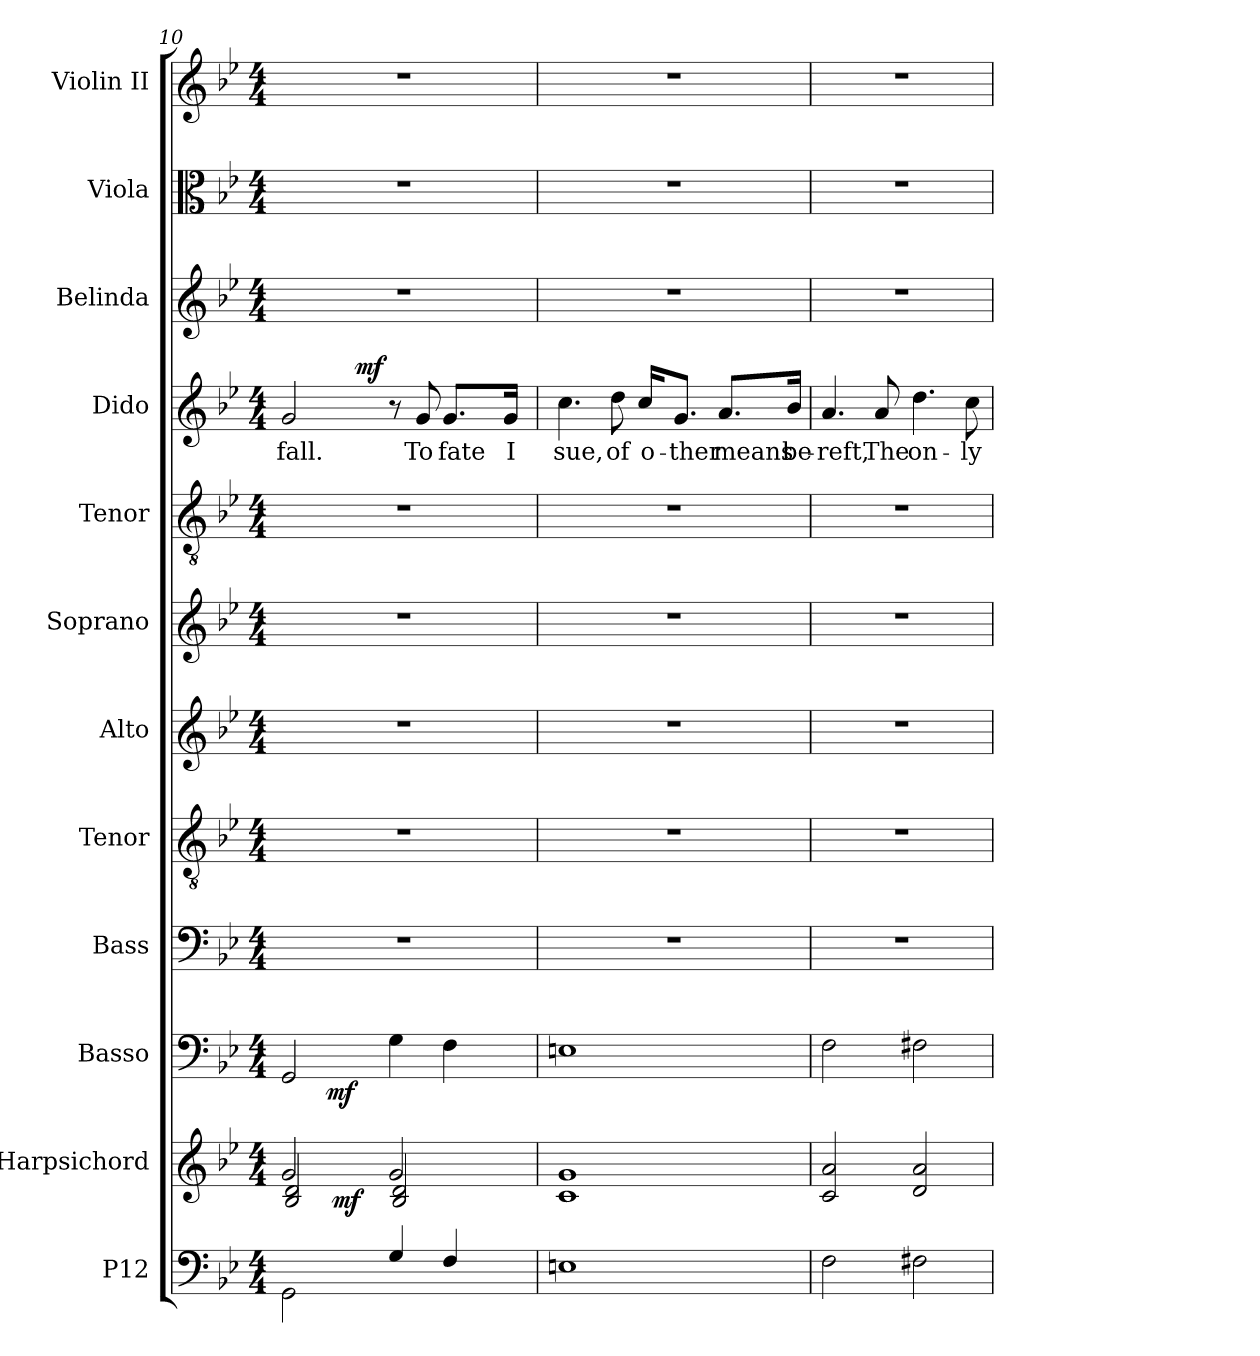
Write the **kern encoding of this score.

**kern	**kern	**dynam	**kern	**dynam	**kern	**kern	**kern	**kern	**kern	**kern	**text	**dynam	**kern	**kern	**kern
*part12	*part11	*part11	*part10	*part10	*part9	*part8	*part7	*part6	*part5	*part4	*part4	*part4	*part3	*part2	*part1
*staff12	*staff11	*staff11	*staff10	*staff10	*staff9	*staff8	*staff7	*staff6	*staff5	*staff4	*staff4	*staff4	*staff3	*staff2	*staff1
*I"P12	*I"Harpsichord	*	*I"Basso	*	*I"Bass	*I"Tenor	*I"Alto	*I"Soprano	*I"Tenor	*I"Dido	*	*	*I"Belinda	*I"Viola	*I"Violin II
*	*	*	*I'B	*	*I'B.	*	*I'A.	*I'S.	*	*I'Dido	*	*	*I'Belinda	*I'Viola	*I'Vln. II
*clefF4	*clefG2	*	*clefF4	*	*clefF4	*clefGv2	*clefG2	*clefG2	*clefGv2	*clefG2	*	*	*clefG2	*clefC3	*clefG2
*	*	*	*	*	*	*ITrd7c12	*	*	*ITrd7c12	*	*	*	*	*	*
*k[b-e-]	*k[b-e-]	*	*k[b-e-]	*	*k[b-e-]	*k[b-e-]	*k[b-e-]	*k[b-e-]	*k[b-e-]	*k[b-e-]	*	*	*k[b-e-]	*k[b-e-]	*k[b-e-]
*g:	*g:	*	*g:	*	*g:	*g:	*g:	*g:	*g:	*g:	*	*	*g:	*g:	*g:
*M4/4	*M4/4	*	*M4/4	*	*M4/4	*M4/4	*M4/4	*M4/4	*M4/4	*M4/4	*	*	*M4/4	*M4/4	*M4/4
=10	=10	=10	=10	=10	=10	=10	=10	=10	=10	=10	=10	=10	=10	=10	=10
*	*^	*	*	*	*	*	*	*	*	*	*	*	*	*	*
!	!	!	!	!	!	!	!	!	!	!	!	!LO:LY:b:color=#000000	!	!	!	!
*	*	*^	*	*^	*	*	*	*	*	*	*^	*	*	*	*	*
2GGi\	2gi/	2B-i/ 2di	4ryy	.	2GGi/	4ryy	.	1r	1r	1r	1r	1r	2gi/	4ryy	fall.	.	1r	1r	1r
.	.	.	64ryy	.	.	256ryy	.	.	.	.	.	.	.	16ryy	.	.	.	.	.
.	.	.	.	.	.	1024ryy	.	.	.	.	.	.	.	.	.	.	.	.	.
.	.	.	.	.	.	2ryy	mf	.	.	.	.	.	.	.	.	.	.	.	.
.	.	.	2ryy	mf	.	.	.	.	.	.	.	.	.	.	.	.	.	.	.
.	.	.	.	.	.	.	.	.	.	.	.	.	.	64ryy	.	.	.	.	.
.	.	.	.	.	.	.	.	.	.	.	.	.	.	2ryy	.	mf	.	.	.
4Gi/	2gi/	2B-i/ 2di	.	.	4Gi\	.	.	.	.	.	.	.	8r	.	.	.	.	.	.
!	!	!	!	!	!	!	!	!	!	!	!	!	!	!	!LO:LY:b:color=#000000	!	!	!	!
.	.	.	.	.	.	.	.	.	.	.	.	.	8gi/	.	To	.	.	.	.
!	!	!	!	!	!	!	!	!	!	!	!	!	!	!	!LO:LY:b:color=#000000	!	!	!	!
4Fi/	.	.	.	.	4Fi\	.	.	.	.	.	.	.	8.gi/L	.	fate	.	.	.	.
.	.	.	.	.	.	8ryy	.	.	.	.	.	.	.	.	.	.	.	.	.
.	.	.	8...ryy	.	.	.	.	.	.	.	.	.	.	.	.	.	.	.	.
.	.	.	.	.	.	.	.	.	.	.	.	.	.	8ryy	.	.	.	.	.
.	.	.	.	.	.	16ryy	.	.	.	.	.	.	.	.	.	.	.	.	.
!	!	!	!	!	!	!	!	!	!	!	!	!	!	!	!LO:LY:b:color=#000000	!	!	!	!
.	.	.	.	.	.	.	.	.	.	.	.	.	16gi/Jk	.	I	.	.	.	.
.	.	.	.	.	.	32ryy	.	.	.	.	.	.	.	.	.	.	.	.	.
.	.	.	.	.	.	.	.	.	.	.	.	.	.	32.ryy	.	.	.	.	.
.	.	.	.	.	.	64ryy	.	.	.	.	.	.	.	.	.	.	.	.	.
.	.	.	.	.	.	128ryy	.	.	.	.	.	.	.	.	.	.	.	.	.
.	.	.	.	.	.	512.ryy	.	.	.	.	.	.	.	.	.	.	.	.	.
*	*v	*v	*v	*	*	*	*	*	*	*	*	*	*v	*v	*	*	*	*	*
*	*	*	*v	*v	*	*	*	*	*	*	*	*	*	*	*	*
=11	=11	=11	=11	=11	=11	=11	=11	=11	=11	=11	=11	=11	=11	=11	=11
*	*^	*	*^	*	*	*	*	*	*	*^	*	*	*	*	*
*	*	*^	*	*	*	*	*	*	*	*	*	*	*	*	*	*	*	*
!	!	!	!	!	!	!	!	!	!	!	!	!	!	!	!LO:LY:b:color=#000000	!	!	!	!
*	*v	*v	*v	*	*	*	*	*	*	*	*	*	*v	*v	*	*	*	*	*
*	*	*	*v	*v	*	*	*	*	*	*	*	*	*	*	*	*
1Eni	1ci 1gi	.	1Eni	.	1r	1r	1r	1r	1r	4.cci\	sue,	.	1r	1r	1r
!	!	!	!	!	!	!	!	!	!	!	!LO:LY:b:color=#000000	!	!	!	!
.	.	.	.	.	.	.	.	.	.	8ddi\	of	.	.	.	.
!	!	!	!	!	!	!	!	!	!	!	!LO:LY:b:color=#000000	!	!	!	!
.	.	.	.	.	.	.	.	.	.	16cci/KL	o-	.	.	.	.
!	!	!	!	!	!	!	!	!	!	!	!LO:LY:b:color=#000000	!	!	!	!
.	.	.	.	.	.	.	.	.	.	8.gi/J	-ther	.	.	.	.
!	!	!	!	!	!	!	!	!	!	!	!LO:LY:b:color=#000000	!	!	!	!
.	.	.	.	.	.	.	.	.	.	8.ai/L	means	.	.	.	.
!	!	!	!	!	!	!	!	!	!	!	!LO:LY:b:color=#000000	!	!	!	!
.	.	.	.	.	.	.	.	.	.	16b-i/Jk	be-	.	.	.	.
=12	=12	=12	=12	=12	=12	=12	=12	=12	=12	=12	=12	=12	=12	=12	=12
!	!	!	!	!	!	!	!	!	!	!	!LO:LY:b:color=#000000	!	!	!	!
2Fi\	2ci/ 2ai	.	2Fi\	.	1r	1r	1r	1r	1r	4.ai/	-reft,	.	1r	1r	1r
!	!	!	!	!	!	!	!	!	!	!	!LO:LY:b:color=#000000	!	!	!	!
.	.	.	.	.	.	.	.	.	.	8ai/	The	.	.	.	.
!	!	!	!	!	!	!	!	!	!	!	!LO:LY:b:color=#000000	!	!	!	!
2F#Xi\	2di/ 2ai	.	2F#Xi\	.	.	.	.	.	.	4.ddi\	on-	.	.	.	.
!	!	!	!	!	!	!	!	!	!	!	!LO:LY:b:color=#000000	!	!	!	!
.	.	.	.	.	.	.	.	.	.	8cci\	-ly	.	.	.	.
=	=	=	=	=	=	=	=	=	=	=	=	=	=	=	=
*-	*-	*-	*-	*-	*-	*-	*-	*-	*-	*-	*-	*-	*-	*-	*-
